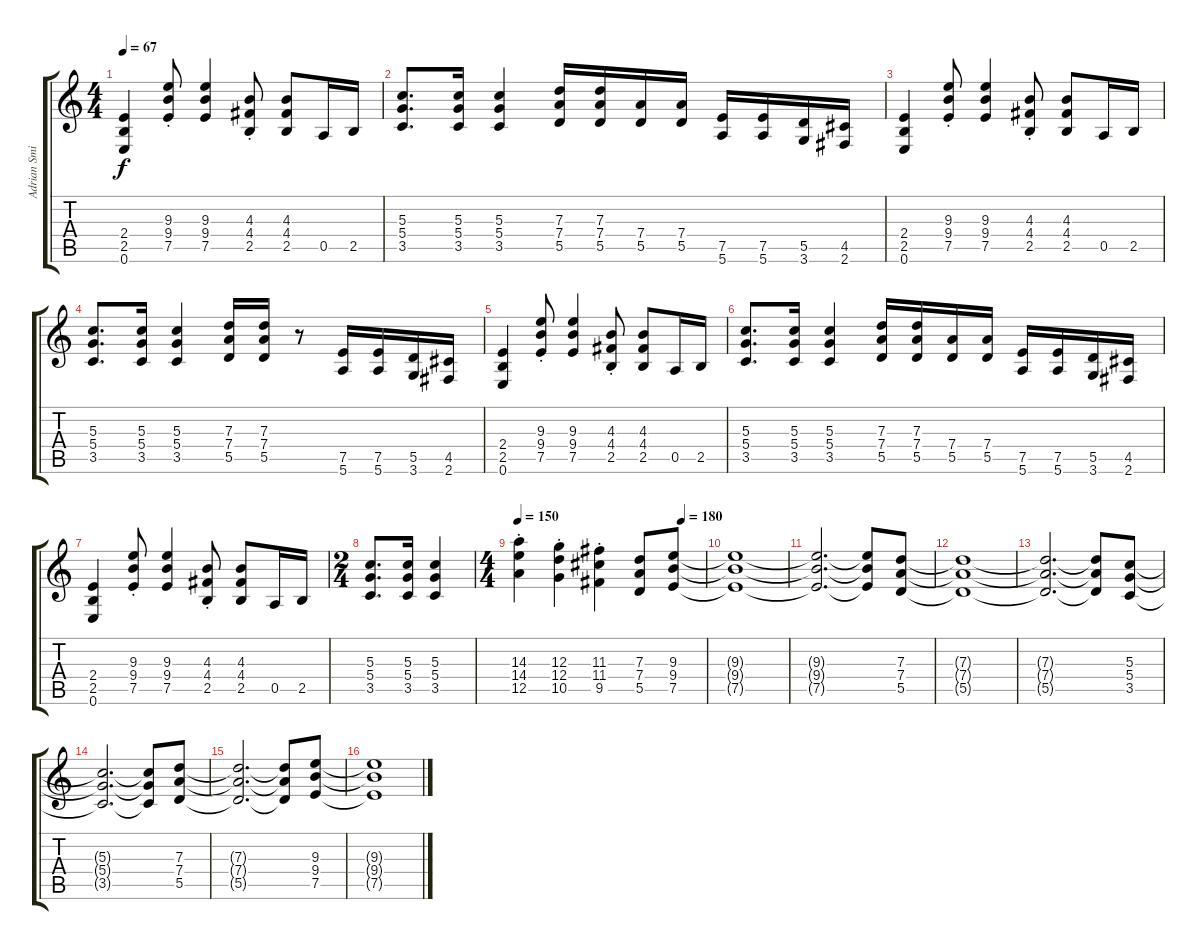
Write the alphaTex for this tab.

\track ("Adrian Smith - Guitar" "Adrian Smi") {instrument overdrivenguitar}
\staff {score tabs}
\tuning (E4 B3 G3 D3 A2 E2) {hide}
\ts (4 4)
\tempo 67
\clef g2
\ks c
(2.4 2.5 0.6).4{dy f} (9.3{st} 9.4{st} 7.5{st}).8 (9.3 9.4 7.5).4 (4.3{st} 4.4{st} 2.5{st}).8 (4.3 4.4 2.5).8 0.5.16 2.5.16 |
(5.3 5.4 3.5).8{d} (5.3 5.4 3.5).16 (5.3 5.4 3.5).4 (7.3 7.4 5.5).16 (7.3 7.4 5.5).16 (7.4 5.5).16 (7.4 5.5).16 (7.5 5.6).16 (7.5 5.6).16 (5.5 3.6).16 (4.5 2.6).16 |
(2.4 2.5 0.6).4 (9.3{st} 9.4{st} 7.5{st}).8 (9.3 9.4 7.5).4 (4.3{st} 4.4{st} 2.5{st}).8 (4.3 4.4 2.5).8 0.5.16 2.5.16 |
(5.3 5.4 3.5).8{d} (5.3 5.4 3.5).16 (5.3 5.4 3.5).4 (7.3 7.4 5.5).16 (7.3 7.4 5.5).16 r.8 (7.5 5.6).16 (7.5 5.6).16 (5.5 3.6).16 (4.5 2.6).16 |
(2.4 2.5 0.6).4 (9.3{st} 9.4{st} 7.5{st}).8 (9.3 9.4 7.5).4 (4.3{st} 4.4{st} 2.5{st}).8 (4.3 4.4 2.5).8 0.5.16 2.5.16 |
(5.3 5.4 3.5).8{d} (5.3 5.4 3.5).16 (5.3 5.4 3.5).4 (7.3 7.4 5.5).16 (7.3 7.4 5.5).16 (7.4 5.5).16 (7.4 5.5).16 (7.5 5.6).16 (7.5 5.6).16 (5.5 3.6).16 (4.5 2.6).16 |
(2.4 2.5 0.6).4 (9.3{st} 9.4{st} 7.5{st}).8 (9.3 9.4 7.5).4 (4.3{st} 4.4{st} 2.5{st}).8 (4.3 4.4 2.5).8 0.5.16 2.5.16 |
\ts (2 4)
(5.3 5.4 3.5).8{d} (5.3 5.4 3.5).16 (5.3 5.4 3.5).4 |
\ts (4 4)
\tempo 150
\tempo (180 0.875)
(14.3{st} 14.4{st} 12.5{st}).4 (12.3{st} 12.4{st} 10.5{st}).4 (11.3{st} 11.4{st} 9.5{st}).4 (7.3 7.4 5.5).8 (9.3 9.4 7.5).8 |
(9.3{t} 9.4{t} 7.5{t}).1 |
(9.3{t} 9.4{t} 7.5{t}).2{d} (9.3{t} 9.4{t} 7.5{t}).8 (7.3 7.4 5.5).8 |
(7.3{t} 7.4{t} 5.5{t}).1 |
(7.3{t} 7.4{t} 5.5{t}).2{d} (7.3{t} 7.4{t} 5.5{t}).8 (5.3 5.4 3.5).8 |
(5.3{t} 5.4{t} 3.5{t}).2{d} (5.3{t} 5.4{t} 3.5{t}).8 (7.3 7.4 5.5).8 |
(7.3{t} 7.4{t} 5.5{t}).2{d} (7.3{t} 7.4{t} 5.5{t}).8 (9.3 9.4 7.5).8 |
(9.3{t} 9.4{t} 7.5{t}).1
